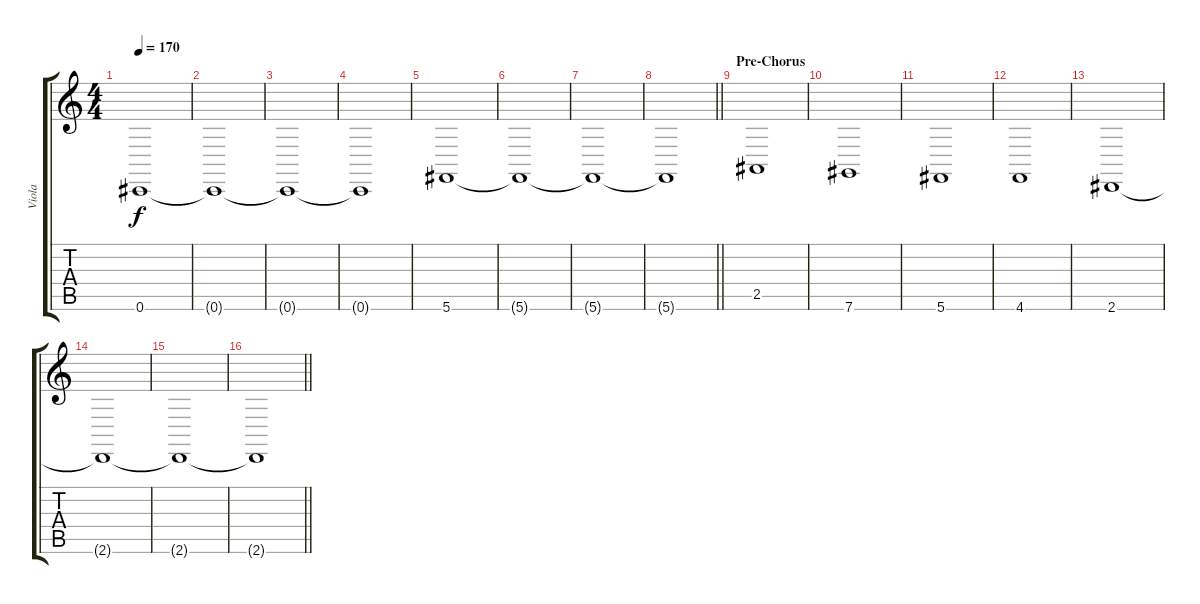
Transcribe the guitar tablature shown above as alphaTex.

\track ("Viola" "Viola") {instrument viola}
\staff {score tabs}
\tuning (Eb4 Bb3 Gb3 Db3 Ab2 Db2) {hide}
\ts (4 4)
\tempo 170
\clef g2
\ks c
0.6.1{dy f} |
0.6{t}.1 |
0.6{t}.1 |
0.6{t}.1 |
5.6.1 |
5.6{t}.1 |
5.6{t}.1 |
\barLineRight lightlight
5.6{t}.1 |
\section ("" "Pre-Chorus")
2.5.1 |
7.6.1 |
5.6.1 |
4.6.1 |
2.6.1 |
2.6{t}.1 |
2.6{t}.1 |
\barLineRight lightlight
2.6{t}.1
